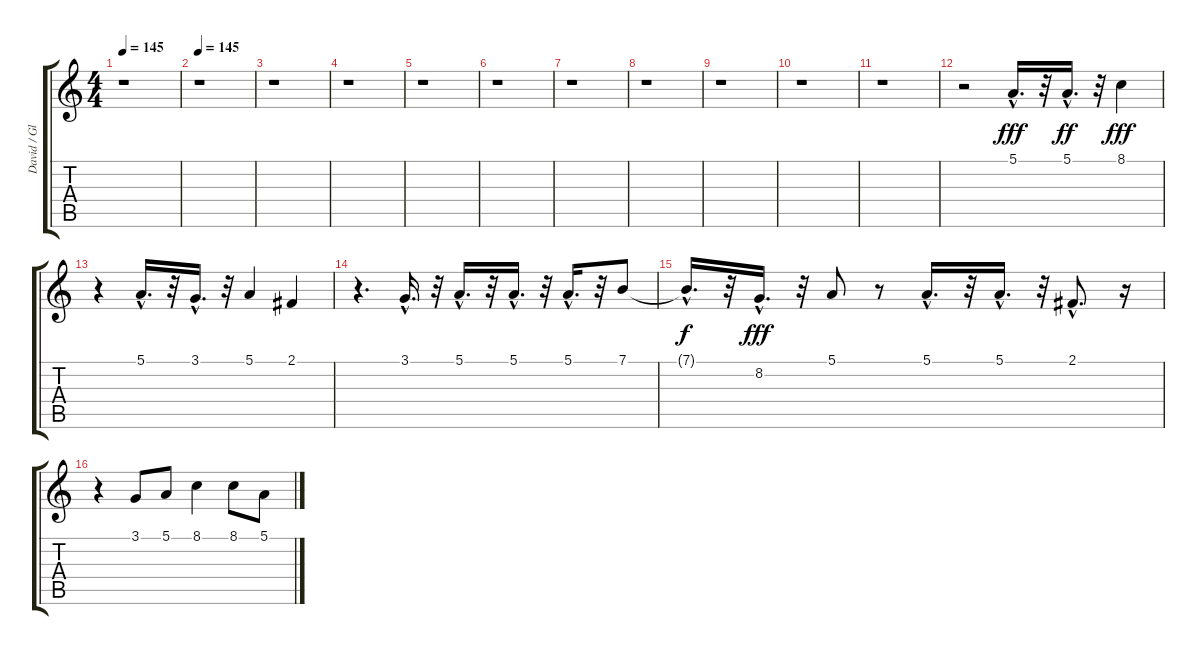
\track ("David / Glenn" "David / Gl") {instrument choiraahs}
\staff {score tabs}
\tuning (E4 B3 G3 D3 A2 E2) {hide}
\ts (4 4)
\tempo 145
\clef g2
\ks c
r.1{dy fff instrument choiraahs} |
\tempo 145
r.1 |
r.1 |
r.1 |
r.1 |
r.1 |
r.1 |
r.1 |
r.1 |
r.1 |
r.1 |
r.2 5.1{hac}.16{d} r.32 5.1{hac}.16{d dy ff} r.32 8.1.4{dy fff} |
r.4 5.1{hac}.16{d} r.32 3.1{hac}.16{d} r.32 5.1.4 2.1.4 |
r.4{d} 3.1{hac}.16{d} r.32 5.1{hac}.16{d} r.32 5.1{hac}.16{d} r.32 5.1{hac}.16{d} r.32 7.1.8 |
7.1{hac t}.16{d dy f} r.32 8.2{hac}.16{d dy fff} r.32 5.1.8 r.8 5.1{hac}.16{d} r.32 5.1{hac}.16{d} r.32 2.1{hac}.8{d} r.16 |
r.4 3.1.8 5.1.8 8.1.4 8.1.8 5.1.8
